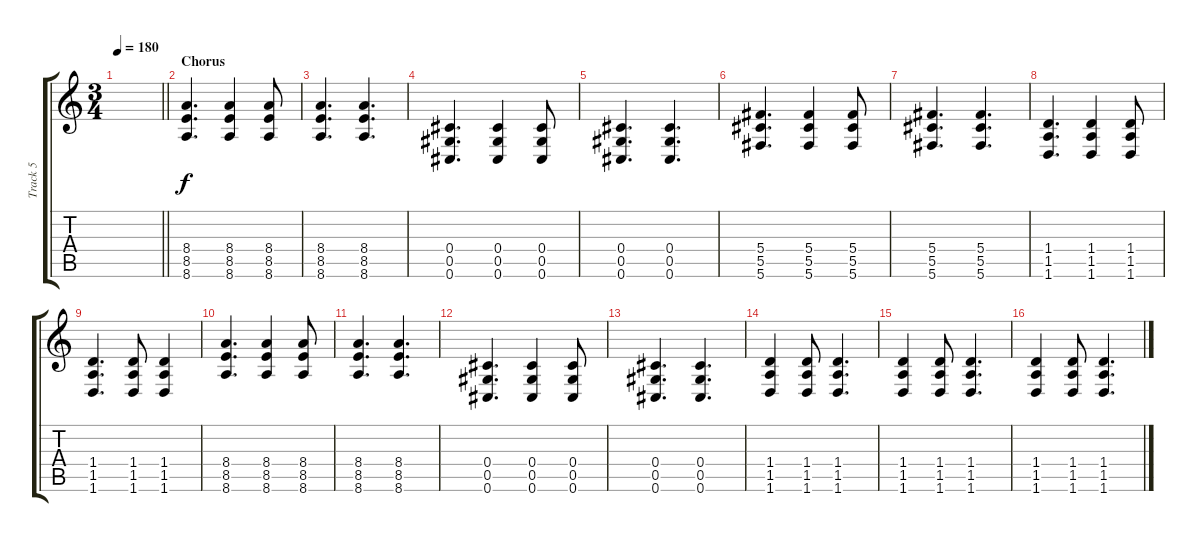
\track ("Track 5" "Track 5") {instrument distortionguitar}
\staff {score tabs}
\tuning (Eb4 Bb3 Gb3 Db3 Ab2 Db2) {hide}
\ts (3 4)
\tempo 180
\clef g2
\barLineRight lightlight
\ks c
|
\section ("" "Chorus")
(8.4 8.5 8.6).4{d} (8.4 8.5 8.6).4 (8.4 8.5 8.6).8 |
(8.4 8.5 8.6).4{d} (8.4 8.5 8.6).4{d} |
(0.4 0.5 0.6).4{d} (0.4 0.5 0.6).4 (0.4 0.5 0.6).8 |
(0.4 0.5 0.6).4{d} (0.4 0.5 0.6).4{d} |
(5.4 5.5 5.6).4{d} (5.4 5.5 5.6).4 (5.4 5.5 5.6).8 |
(5.4 5.5 5.6).4{d} (5.4 5.5 5.6).4{d} |
(1.4 1.5 1.6).4{d} (1.4 1.5 1.6).4 (1.4 1.5 1.6).8 |
(1.4 1.5 1.6).4{d} (1.4 1.5 1.6).8 (1.4 1.5 1.6).4 |
(8.4 8.5 8.6).4{d} (8.4 8.5 8.6).4 (8.4 8.5 8.6).8 |
(8.4 8.5 8.6).4{d} (8.4 8.5 8.6).4{d} |
(0.4 0.5 0.6).4{d} (0.4 0.5 0.6).4 (0.4 0.5 0.6).8 |
(0.4 0.5 0.6).4{d} (0.4 0.5 0.6).4{d} |
(1.4 1.5 1.6).4 (1.4 1.5 1.6).8 (1.4 1.5 1.6).4{d} |
(1.4 1.5 1.6).4 (1.4 1.5 1.6).8 (1.4 1.5 1.6).4{d} |
(1.4 1.5 1.6).4 (1.4 1.5 1.6).8 (1.4 1.5 1.6).4{d}
